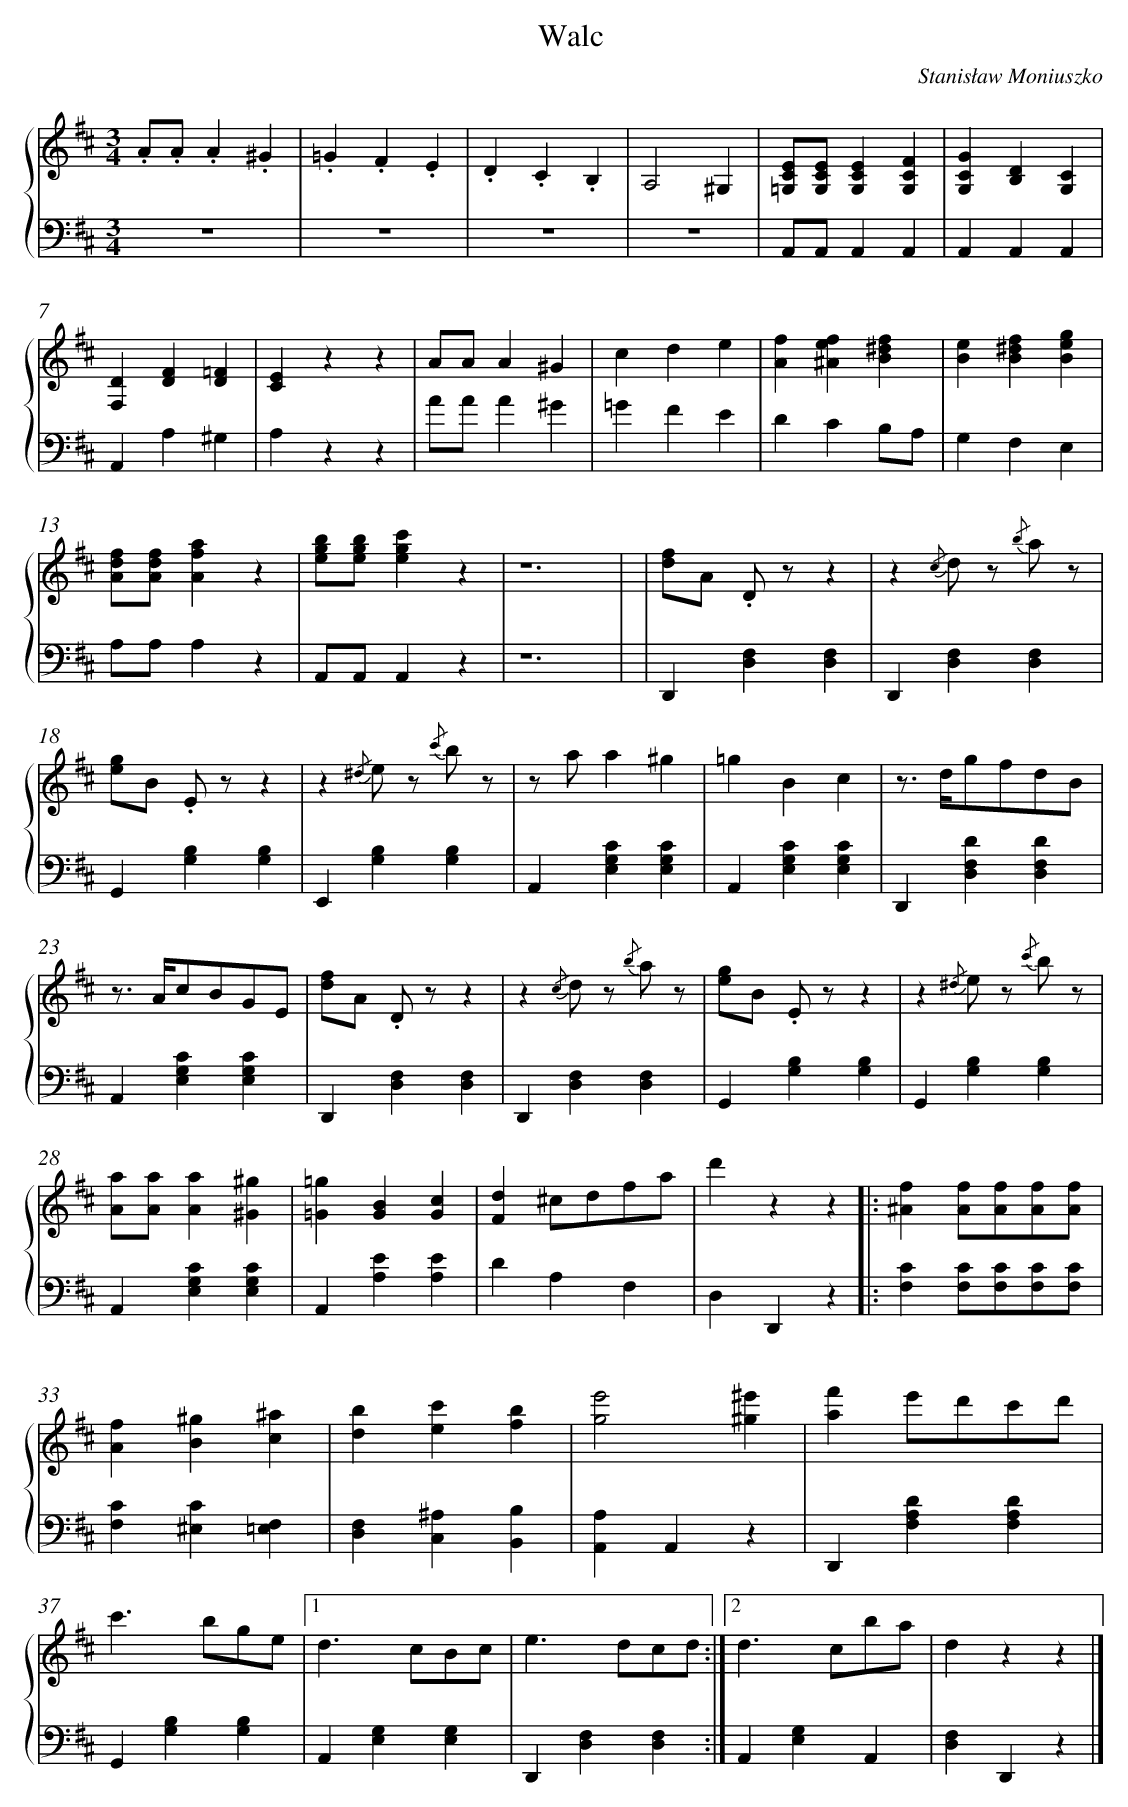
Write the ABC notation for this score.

X:1
T: Walc
C: Stanisław Moniuszko
L: 1/4
M: 3/4
%%staves {1 2}
V: 1 clef=treble
V: 2 clef=bass
K: D
[V:1] .A/.A/.A.^G |
[V:2] z3 |
[V:1] .=G.F.E |
[V:2] z3 |
[V:1] .D.C.B, |
[V:2] z3 |
[V:1] A,2^G, |
[V:2] z3 |
[V:1] [E/C/=G,/][E/C/G,/][ECG,][FCG,] |
[V:2] A,,/A,,/A,,A,, |
[V:1] [GCG,][DB,][CG,] |
[V:2] A,,A,,A,, |
[V:1] [DF,][FD][=FD] |
[V:2] A,,A,^G, |
[V:1] [EC]zz |
[V:2] A,zz |
[V:1] A/A/A^G |
[V:2] A/A/A^G |
[V:1] cde |
[V:2] =GFE |
[V:1] [fA][fe^A][f^dB] |
[V:2] DCB,/A,/ |
[V:1] [eB][f^dB][geB] |
[V:2] G,F,E, |
[V:1] [f/d/A/][f/d/A/][afA]z |
[V:2] A,/A,/A,z |
[V:1] [b/g/e/][b/g/e/][c'ge]z |
[V:2] A,,/A,,/A,,z |
[V:1] z6 |
[V:2] z6 |
[V:1]  |
[V:2]  |
[V:1] [f/d/]A/ .D/ z/z |
[V:2] D,,[F,D,][F,D,] |
[V:1] z{/c} d/ z/ {/b} a/ z/ |
[V:2] D,,[F,D,][F,D,] |
[V:1] [g/e/]B/ .E/ z/z |
[V:2] G,,[B,G,][B,G,] |
[V:1] z{/^d} e/ z/ {/c'} b/ z/ |
[V:2] E,,[B,G,][B,G,] |
[V:1] z/ a/a^g |
[V:2] A,,[CG,E,][CG,E,] |
[V:1] =gBc |
[V:2] A,,[CG,E,][CG,E,] |
[V:1] z/> d/g/f/d/B/ |
[V:2] D,,[DF,D,][DF,D,] |
[V:1] z/> A/c/B/G/E/ |
[V:2] A,,[CG,E,][CG,E,] |
[V:1] [f/d/]A/ .D/ z/z |
[V:2] D,,[F,D,][F,D,] |
[V:1] z{/c} d/ z/ {/b} a/ z/ |
[V:2] D,,[F,D,][F,D,] |
[V:1] [g/e/]B/ .E/ z/z |
[V:2] G,,[B,G,][B,G,] |
[V:1] z{/^d} e/ z/ {/c'} b/ z/ |
[V:2] G,,[B,G,][B,G,] |
[V:1] [a/A/][a/A/][aA][^g^G] |
[V:2] A,,[CG,E,][CG,E,] |
[V:1] [=g=G][BG][cG] |
[V:2] A,,[EA,][EA,] |
[V:1] [dF]^c/d/f/a/ |
[V:2] DA,F, |
[V:1] d'zz ]|:
[V:2] D,D,,z ]|:
[V:1] [f^A][f/A/][f/A/][f/A/][f/A/] |
[V:2] [CF,][C/F,/][C/F,/][C/F,/][C/F,/] |
[V:1] [fA][^gB][^ac] |
[V:2] [CF,][C^E,][F,=E,] |
[V:1] [bd][c'e][bf] |
[V:2] [F,D,][^A,C,][B,B,,] |
[V:1] [e'2g2][^e'^g] |
[V:2] [A,A,,]A,,z |
[V:1] [f'a]e'/d'/c'/d'/ |
[V:2] D,,[DA,F,][DA,F,] |
[V:1] c'>bg/e/ |[1
[V:2] G,,[B,G,][B,G,] |
[V:1] d>cB/c/ |
[V:2] A,,[G,E,][G,E,] |
[V:1] e>dc/d/ :|][2
[V:2] D,,[F,D,][F,D,] :|]
[V:1] d>cb/a/ |
[V:2] A,,[G,E,]A,, |
[V:1] dzz |]
[V:2] [F,D,]D,,z |]
